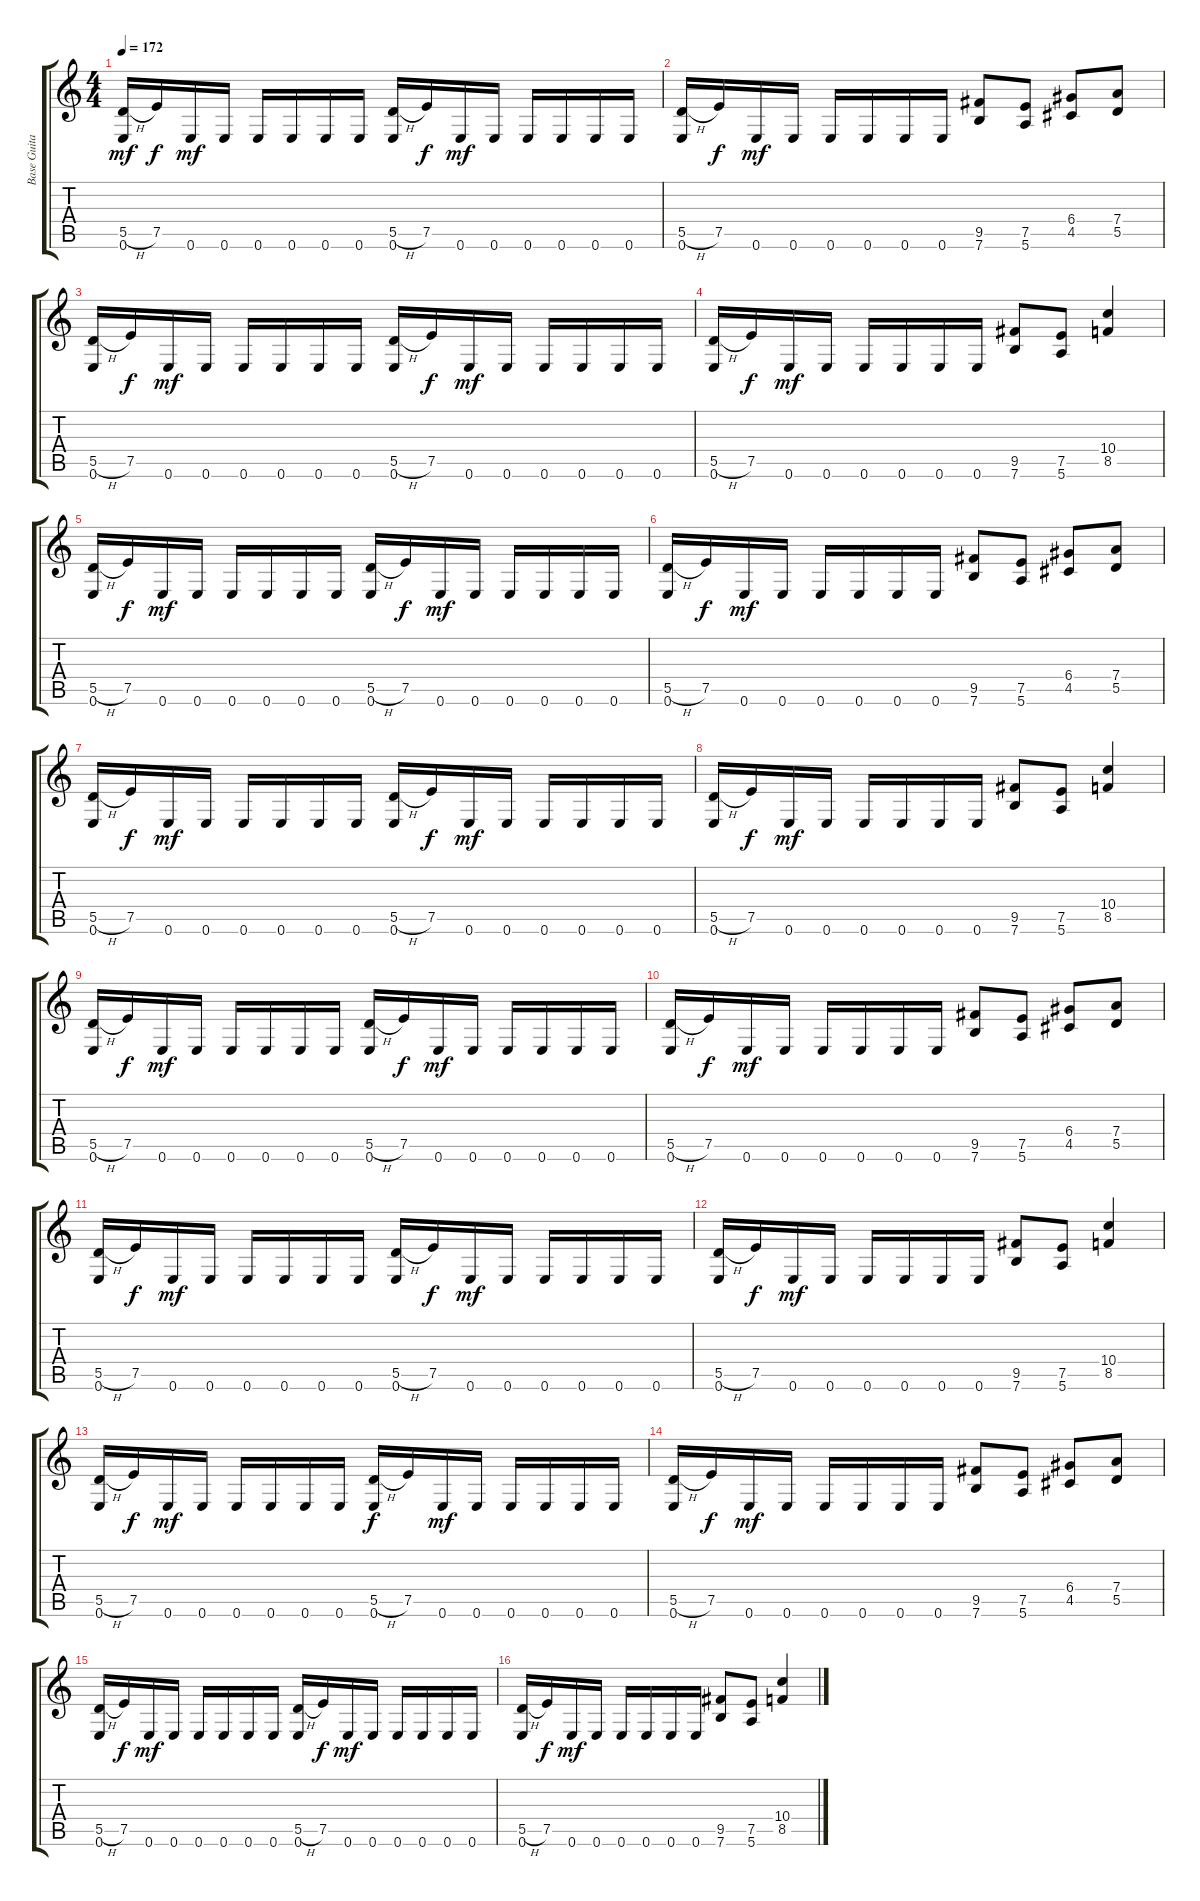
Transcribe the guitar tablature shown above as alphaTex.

\track ("Base Guitar" "Base Guita") {instrument distortionguitar}
\staff {score tabs}
\tuning (E4 B3 G3 D3 A2 E2) {hide}
\ts (4 4)
\tempo 172
\clef g2
\ks c
(5.5{h} 0.6).16{dy mf instrument distortionguitar} 7.5.16{dy f} 0.6.16{dy mf} 0.6.16 0.6.16 0.6.16 0.6.16 0.6.16 (5.5{h} 0.6).16 7.5.16{dy f} 0.6.16{dy mf} 0.6.16 0.6.16 0.6.16 0.6.16 0.6.16 |
(5.5{h} 0.6).16 7.5.16{dy f} 0.6.16{dy mf} 0.6.16 0.6.16 0.6.16 0.6.16 0.6.16 (9.5 7.6).8 (7.5 5.6).8 (6.4 4.5).8 (7.4 5.5).8 |
(5.5{h} 0.6).16 7.5.16{dy f} 0.6.16{dy mf} 0.6.16 0.6.16 0.6.16 0.6.16 0.6.16 (5.5{h} 0.6).16 7.5.16{dy f} 0.6.16{dy mf} 0.6.16 0.6.16 0.6.16 0.6.16 0.6.16 |
(5.5{h} 0.6).16 7.5.16{dy f} 0.6.16{dy mf} 0.6.16 0.6.16 0.6.16 0.6.16 0.6.16 (9.5 7.6).8 (7.5 5.6).8 (10.4 8.5).4 |
(5.5{h} 0.6).16 7.5.16{dy f} 0.6.16{dy mf} 0.6.16 0.6.16 0.6.16 0.6.16 0.6.16 (5.5{h} 0.6).16 7.5.16{dy f} 0.6.16{dy mf} 0.6.16 0.6.16 0.6.16 0.6.16 0.6.16 |
(5.5{h} 0.6).16 7.5.16{dy f} 0.6.16{dy mf} 0.6.16 0.6.16 0.6.16 0.6.16 0.6.16 (9.5 7.6).8 (7.5 5.6).8 (6.4 4.5).8 (7.4 5.5).8 |
(5.5{h} 0.6).16 7.5.16{dy f} 0.6.16{dy mf} 0.6.16 0.6.16 0.6.16 0.6.16 0.6.16 (5.5{h} 0.6).16 7.5.16{dy f} 0.6.16{dy mf} 0.6.16 0.6.16 0.6.16 0.6.16 0.6.16 |
(5.5{h} 0.6).16 7.5.16{dy f} 0.6.16{dy mf} 0.6.16 0.6.16 0.6.16 0.6.16 0.6.16 (9.5 7.6).8 (7.5 5.6).8 (10.4 8.5).4 |
(5.5{h} 0.6).16 7.5.16{dy f} 0.6.16{dy mf} 0.6.16 0.6.16 0.6.16 0.6.16 0.6.16 (5.5{h} 0.6).16 7.5.16{dy f} 0.6.16{dy mf} 0.6.16 0.6.16 0.6.16 0.6.16 0.6.16 |
(5.5{h} 0.6).16 7.5.16{dy f} 0.6.16{dy mf} 0.6.16 0.6.16 0.6.16 0.6.16 0.6.16 (9.5 7.6).8 (7.5 5.6).8 (6.4 4.5).8 (7.4 5.5).8 |
(5.5{h} 0.6).16 7.5.16{dy f} 0.6.16{dy mf} 0.6.16 0.6.16 0.6.16 0.6.16 0.6.16 (5.5{h} 0.6).16 7.5.16{dy f} 0.6.16{dy mf} 0.6.16 0.6.16 0.6.16 0.6.16 0.6.16 |
(5.5{h} 0.6).16 7.5.16{dy f} 0.6.16{dy mf} 0.6.16 0.6.16 0.6.16 0.6.16 0.6.16 (9.5 7.6).8 (7.5 5.6).8 (10.4 8.5).4 |
(5.5{h} 0.6).16 7.5.16{dy f} 0.6.16{dy mf} 0.6.16 0.6.16 0.6.16 0.6.16 0.6.16 (5.5{h} 0.6).16{dy f} 7.5.16 0.6.16{dy mf} 0.6.16 0.6.16 0.6.16 0.6.16 0.6.16 |
(5.5{h} 0.6).16 7.5.16{dy f} 0.6.16{dy mf} 0.6.16 0.6.16 0.6.16 0.6.16 0.6.16 (9.5 7.6).8 (7.5 5.6).8 (6.4 4.5).8 (7.4 5.5).8 |
(5.5{h} 0.6).16 7.5.16{dy f} 0.6.16{dy mf} 0.6.16 0.6.16 0.6.16 0.6.16 0.6.16 (5.5{h} 0.6).16 7.5.16{dy f} 0.6.16{dy mf} 0.6.16 0.6.16 0.6.16 0.6.16 0.6.16 |
(5.5{h} 0.6).16 7.5.16{dy f} 0.6.16{dy mf} 0.6.16 0.6.16 0.6.16 0.6.16 0.6.16 (9.5 7.6).8 (7.5 5.6).8 (10.4 8.5).4
